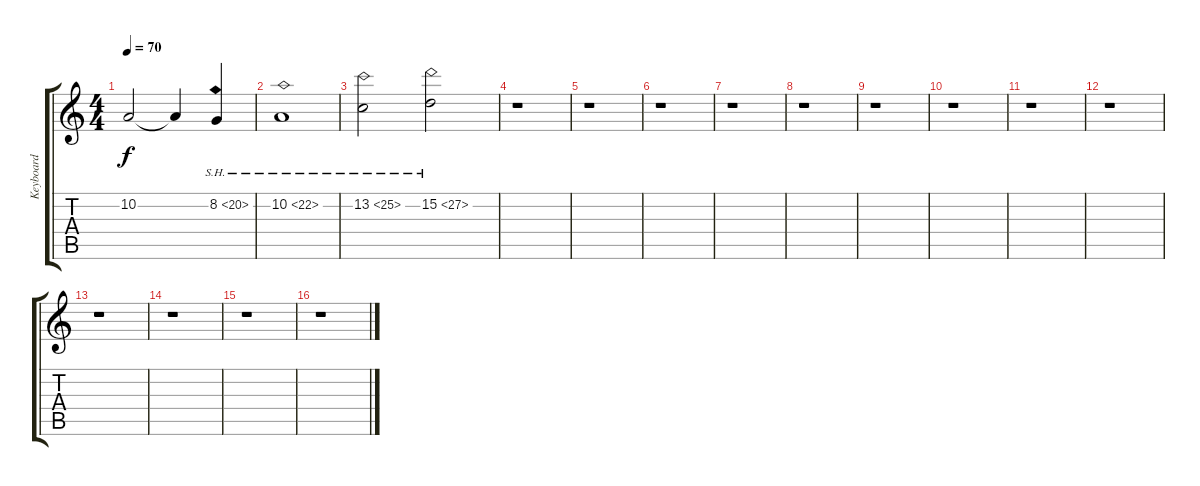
\track ("Keyboard" "Keyboard") {instrument synthstrings1}
\staff {score tabs}
\tuning (E4 B3 G3 D3 A2 E2) {hide}
\ts (4 4)
\tempo 70
\clef g2
\ks c
10.2{t}.2{dy f} 10.2{t}.4 8.2{sh 12}.4 |
10.2{sh 12}.1 |
13.2{sh 12}.2 15.2{sh 12}.2 |
r.1 |
r.1 |
r.1 |
r.1 |
r.1 |
r.1 |
r.1 |
r.1 |
r.1 |
r.1 |
r.1 |
r.1 |
r.1
